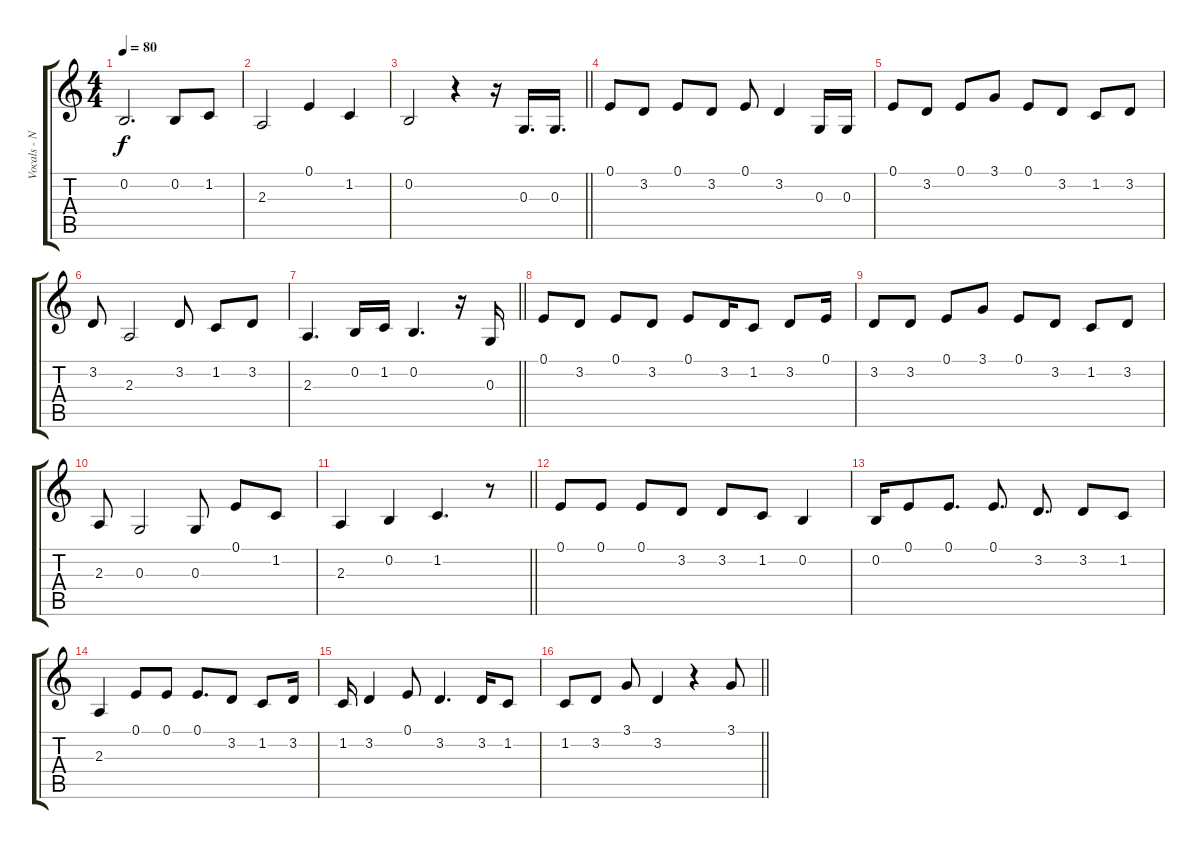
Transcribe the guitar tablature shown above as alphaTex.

\track ("Vocals - Nick" "Vocals - N") {instrument clarinet}
\staff {score tabs}
\tuning (E4 B3 G3 D3 A2 E2) {hide}
\ts (4 4)
\tempo 80
\clef g2
\ks c
0.2.2{d dy f} 0.2.8 1.2.8 |
2.3.2 0.1.4 1.2.4 |
\barLineRight lightlight
0.2.2 r.4 r.16 0.3.16{d} 0.3.16{d} |
0.1.8 3.2.8 0.1.8 3.2.8 0.1.8 3.2.4 0.3.16 0.3.16 |
0.1.8 3.2.8 0.1.8 3.1.8 0.1.8 3.2.8 1.2.8 3.2.8 |
3.2.8 2.3.2 3.2.8 1.2.8 3.2.8 |
\barLineRight lightlight
2.3.4{d} 0.2.16 1.2.16 0.2.4{d} r.16 0.3.16 |
0.1.8 3.2.8 0.1.8 3.2.8 0.1.8 3.2.16 1.2.8 3.2.8 0.1.16 |
3.2.8 3.2.8 0.1.8 3.1.8 0.1.8 3.2.8 1.2.8 3.2.8 |
2.3.8 0.3.2 0.3.8 0.1.8 1.2.8 |
\barLineRight lightlight
2.3.4 0.2.4 1.2.4{d} r.8 |
0.1.8 0.1.8 0.1.8 3.2.8 3.2.8 1.2.8 0.2.4 |
0.2.16 0.1.8 0.1.8{d} 0.1.8{d} 3.2.8{d} 3.2.8 1.2.8 |
2.3.4 0.1.8 0.1.8 0.1.8{d} 3.2.8 1.2.8 3.2.16 |
1.2.16 3.2.4 0.1.8 3.2.4{d} 3.2.16 1.2.8 |
\barLineRight lightlight
1.2.8 3.2.8 3.1.8 3.2.4 r.4 3.1.8
